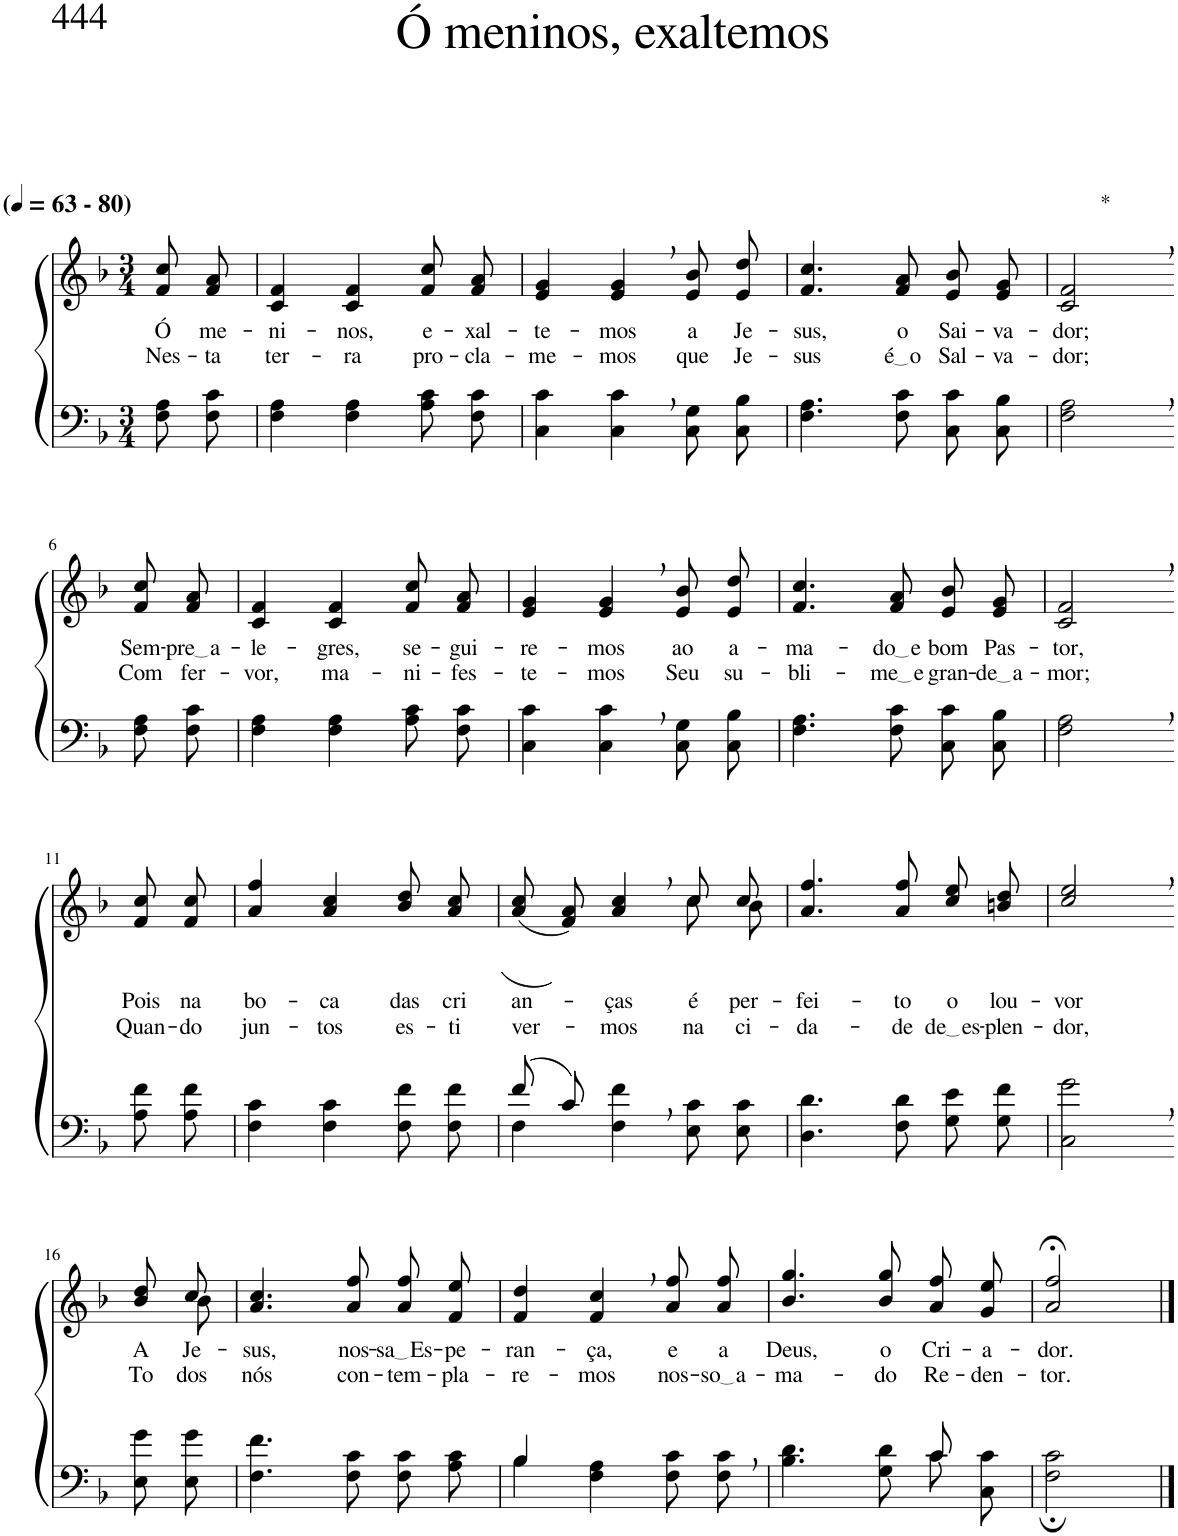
**kern	**kern	**text	**text
*part2	*part1	*part1	*part1
*staff2	*staff1	*staff1	*staff1
*I"Parte III e IV	*I"Parte I e II	*	*
*clefF4	*clefG2	*	*
*Trd2c3	*Trd2c3	*	*
*k[b-]	*k[b-]	*	*
*M3/4	*M3/4	*	*
*MM63	*MM63	*	*
=1	=1	=1	=1
!	!LO:TX:a:B:t=(	!	!
!	!LO:TX:a:B:t=- 80)	!	!
!	!	!LO:LY:b	!LO:LY:b
8F\ 8A\L	8f/ 8cc/L	Ó	Nes-
!	!	!LO:LY:b	!LO:LY:b
8F\ 8c\J	8f/ 8a/J	me-	-ta
=2	=2	=2	=2
!	!	!LO:LY:b	!LO:LY:b
4F\ 4A\	4c/ 4f/	-ni-	ter-
!	!	!LO:LY:b	!LO:LY:b
4F\ 4A\	4c/ 4f/	-nos,	-ra
!	!	!LO:LY:b	!LO:LY:b
8A\ 8c\L	8f/ 8cc/L	e-	pro-
!	!	!LO:LY:b	!LO:LY:b
8F\ 8c\J	8f/ 8a/J	-xal-	-cla-
=3	=3	=3	=3
!	!	!LO:LY:b	!LO:LY:b
4C\ 4c\	4e/ 4g/	-te-	-me-
!	!	!LO:LY:b	!LO:LY:b
4C\, 4c\,	4e/, 4g/,	-mos	-mos
!	!	!LO:LY:b	!LO:LY:b
8C\ 8G\L	8e/ 8b-/L	a	que
!	!	!LO:LY:b	!LO:LY:b
8C\ 8B-\J	8e/ 8dd/J	Je-	Je-
=4	=4	=4	=4
!	!	!LO:LY:b	!LO:LY:b
4.F\ 4.A\	4.f/ 4.cc/	-sus,	-sus
!	!	!LO:LY:b	!LO:LY:b
8F\ 8c\	8f/ 8a/	o	é o
!	!	!LO:LY:b	!LO:LY:b
8C\ 8c\L	8e/ 8b-/L	Sai-	Sal-
!	!	!LO:LY:b	!LO:LY:b
8C\ 8B-\J	8e/ 8g/J	-va-	-va-
=5	=5	=5	=5
!	!LO:TX:a:t=*	!	!
!	!	!LO:LY:b	!LO:LY:b
2F\, 2A\,	2c/, 2f/,	-dor;	-dor;
!!LO:LB:g=z
=6-	=6-	=6-	=6-
!	!	!LO:LY:b	!LO:LY:b
8F\ 8A\L	8f/ 8cc/L	Sem-	Com
!	!	!LO:LY:b	!LO:LY:b
8F\ 8c\J	8f/ 8a/J	pre a	fer-
=7	=7	=7	=7
!	!	!LO:LY:b	!LO:LY:b
4F\ 4A\	4c/ 4f/	-le-	-vor,
!	!	!LO:LY:b	!LO:LY:b
4F\ 4A\	4c/ 4f/	-gres,	ma-
!	!	!LO:LY:b	!LO:LY:b
8A\ 8c\L	8f/ 8cc/L	se-	-ni-
!	!	!LO:LY:b	!LO:LY:b
8F\ 8c\J	8f/ 8a/J	-gui-	-fes-
=8	=8	=8	=8
!	!	!LO:LY:b	!LO:LY:b
4C\ 4c\	4e/ 4g/	-re-	-te-
!	!	!LO:LY:b	!LO:LY:b
4C\, 4c\,	4e/, 4g/,	-mos	-mos
!	!	!LO:LY:b	!LO:LY:b
8C\ 8G\L	8e/ 8b-/L	ao	Seu
!	!	!LO:LY:b	!LO:LY:b
8C\ 8B-\J	8e/ 8dd/J	a-	su-
=9	=9	=9	=9
!	!	!LO:LY:b	!LO:LY:b
4.F\ 4.A\	4.f/ 4.cc/	-ma-	-bli-
!	!	!LO:LY:b	!LO:LY:b
8F\ 8c\	8f/ 8a/	do e	me e
!	!	!LO:LY:b	!LO:LY:b
8C\ 8c\L	8e/ 8b-/L	bom	gran-
!	!	!LO:LY:b	!LO:LY:b
8C\ 8B-\J	8e/ 8g/J	Pas-	de a
=10	=10	=10	=10
!	!	!LO:LY:b	!LO:LY:b
2F\, 2A\,	2c/, 2f/,	-tor,	-mor;
!!LO:LB:g=z
=11-	=11-	=11-	=11-
!	!	!LO:LY:b	!LO:LY:b
8A\ 8f\L	8f/ 8cc/L	Pois	Quan-
!	!	!LO:LY:b	!LO:LY:b
8A\ 8f\J	8f/ 8cc/J	na	-do
=12	=12	=12	=12
!	!	!LO:LY:b	!LO:LY:b
4F\ 4c\	4a/ 4ff/	bo-	jun-
!	!	!LO:LY:b	!LO:LY:b
4F\ 4c\	4a/ 4cc/	-ca	-tos
!	!	!LO:LY:b	!LO:LY:b
8F\ 8f\L	8b-\ 8dd\L	das	es-
!	!	!LO:LY:b	!LO:LY:b
8F\ 8f\J	8a\ 8cc\J	cri-	-ti-
=13	=13	=13	=13
*^	*^	*	*
!	!	!	!	!LO:LY:b	!LO:LY:b
(8f/L	4F\	2ryy	((8a/ 8cc/L	-an-	-ver-
8c/J)	.	.	8f/ 8a/J))	.	.
!	!	!	!	!LO:LY:b	!LO:LY:b
4ryy	4F\ 4f\	.	4a/ 4cc/	-ças	-mos
!	!	!	!	!LO:LY:b	!LO:LY:b
4ryy	8E\ 8c\L	8cc\L	8cc/L	é	na
!	!	!	!	!LO:LY:b	!LO:LY:b
.	8E\ 8c\J	8b-\J	8cc/J	per-	ci-
=14	=14	=14	=14	=14	=14
!	!	!	!	!LO:LY:b	!LO:LY:b
*v	*v	*	*	*	*
*	*v	*v	*	*
4.D\ 4.d\	4.a/ 4.ff/	-fei-	-da-
!	!	!LO:LY:b	!LO:LY:b
8F\ 8d\	8a/ 8ff/	-to	-de
!	!	!LO:LY:b	!LO:LY:b
8G\ 8e\L	8cc\ 8ee\L	o	de es
!	!	!LO:LY:b	!LO:LY:b
8G\ 8f\J	8bn\ 8dd\J	lou-	-plen-
=15	=15	=15	=15
!	!	!LO:LY:b	!LO:LY:b
2C\, 2g\,	2cc/, 2ee/,	-vor	-dor,
!!LO:LB:g=z
=16-	=16-	=16-	=16-
!	!	!LO:LY:b	!LO:LY:b
*	*^	*	*
8E\ 8g\L	8b-\ 8dd\L	8ryy	A	To-
!	!	!	!LO:LY:b	!LO:LY:b
8E\ 8g\J	8cc\J	8b-\	Je-	-dos
=17	=17	=17	=17	=17
!	!	!	!LO:LY:b	!LO:LY:b
*	*v	*v	*	*
4.F\ 4.f\	4.a/ 4.cc/	-sus,	nós
!	!	!LO:LY:b	!LO:LY:b
8F\ 8c\	8a/ 8ff/	nos-	con-
!	!	!LO:LY:b	!LO:LY:b
8F\ 8c\L	8a\ 8ff\L	sa Es	-tem-
!	!	!LO:LY:b	!LO:LY:b
8A\ 8c\J	8f\ 8ee\J	-pe-	-pla-
=18	=18	=18	=18
*^	*	*	*
!	!	!	!LO:LY:b	!LO:LY:b
4B-/	4B-\	4f/ 4dd/	-ran-	-re-
!	!	!	!LO:LY:b	!LO:LY:b
2ryy	4F\ 4A\	4f/, 4cc/,	-ça,	-mos
!	!	!	!LO:LY:b	!LO:LY:b
.	8F\ 8c\L	8a\ 8ff\L	e	nos-
!	!	!	!LO:LY:b	!LO:LY:b
.	8F\ 8c\J	8a\ 8ff\J	a	so a
=19	=19	=19	=19	=19
!	!	!	!LO:LY:b	!LO:LY:b
2ryy	4.B-\ 4.d\	4.b-/ 4.gg/	Deus,	-ma-
!	!	!	!LO:LY:b	!LO:LY:b
.	8G\ 8d\	8b-/ 8gg/	o	-do
!	!	!	!LO:LY:b	!LO:LY:b
8c/	8c\L	8a\ 8ff\L	Cri-	Re-
!	!	!	!LO:LY:b	!LO:LY:b
8ryy	8C\ 8c\J	8g\ 8ee\J	-a-	-den-
=20	=20	=20	=20	=20
!	!	!	!LO:LY:b	!LO:LY:b
*v	*v	*	*	*
2F\; 2c\;	2a/;< 2ff/;<	-dor.	-tor.
==	==	==	==
*-	*-	*-	*-
